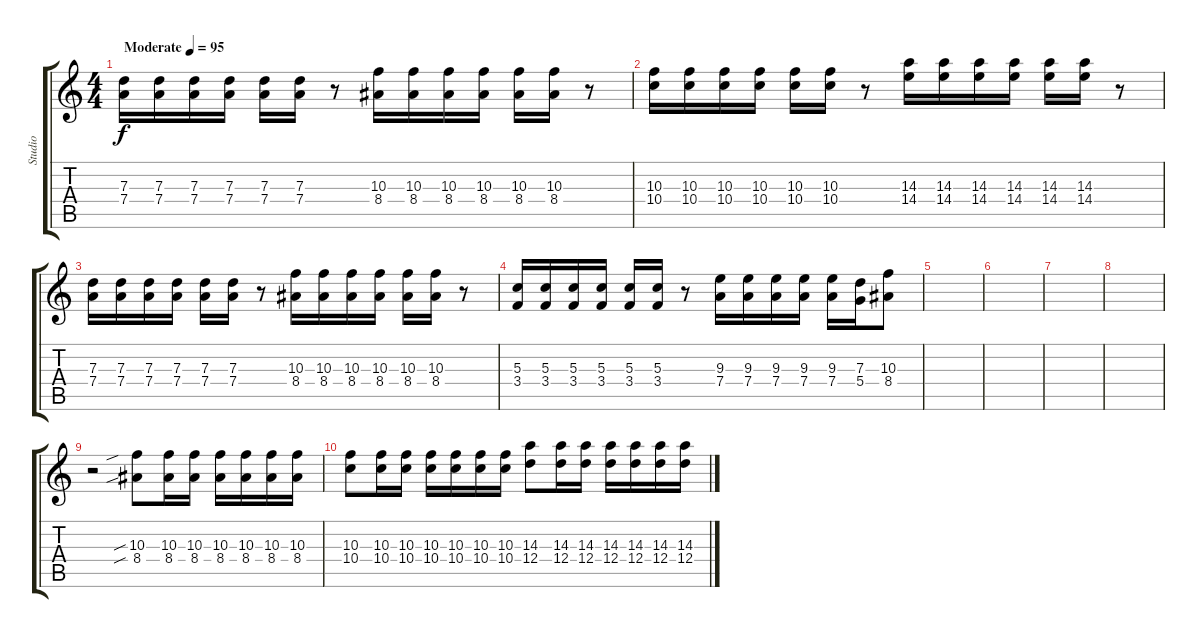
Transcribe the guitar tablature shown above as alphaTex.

\track ("Studio" "Studio") {instrument distortionguitar}
\staff {score tabs}
\tuning (E4 B3 G3 D3 A2 D2) {hide}
\ts (4 4)
\tempo (95 "Moderate")
\clef g2
\ks c
(7.3 7.4).16{dy f instrument distortionguitar} (7.3 7.4).16 (7.3 7.4).16 (7.3 7.4).16 (7.3 7.4).16 (7.3 7.4).16 r.8 (10.3 8.4).16 (10.3 8.4).16 (10.3 8.4).16 (10.3 8.4).16 (10.3 8.4).16 (10.3 8.4).16 r.8 |
(10.3 10.4).16 (10.3 10.4).16 (10.3 10.4).16 (10.3 10.4).16 (10.3 10.4).16 (10.3 10.4).16 r.8 (14.3 14.4).16 (14.3 14.4).16 (14.3 14.4).16 (14.3 14.4).16 (14.3 14.4).16 (14.3 14.4).16 r.8 |
(7.3 7.4).16 (7.3 7.4).16 (7.3 7.4).16 (7.3 7.4).16 (7.3 7.4).16 (7.3 7.4).16 r.8 (10.3 8.4).16 (10.3 8.4).16 (10.3 8.4).16 (10.3 8.4).16 (10.3 8.4).16 (10.3 8.4).16 r.8 |
(5.3 3.4).16 (5.3 3.4).16 (5.3 3.4).16 (5.3 3.4).16 (5.3 3.4).16 (5.3 3.4).16 r.8 (9.3 7.4).16 (9.3 7.4).16 (9.3 7.4).16 (9.3 7.4).16 (9.3 7.4).16 (7.3 5.4).16 (10.3 8.4).8 |
|
|
|
|
r.2 (10.3{sib} 8.4{sib}).8 (10.3 8.4).16 (10.3 8.4).16 (10.3 8.4).16 (10.3 8.4).16 (10.3 8.4).16 (10.3 8.4).16 |
(10.3 10.4).8 (10.3 10.4).16 (10.3 10.4).16 (10.3 10.4).16 (10.3 10.4).16 (10.3 10.4).16 (10.3 10.4).16 (14.3 12.4).8 (14.3 12.4).16 (14.3 12.4).16 (14.3 12.4).16 (14.3 12.4).16 (14.3 12.4).16 (14.3 12.4).16
